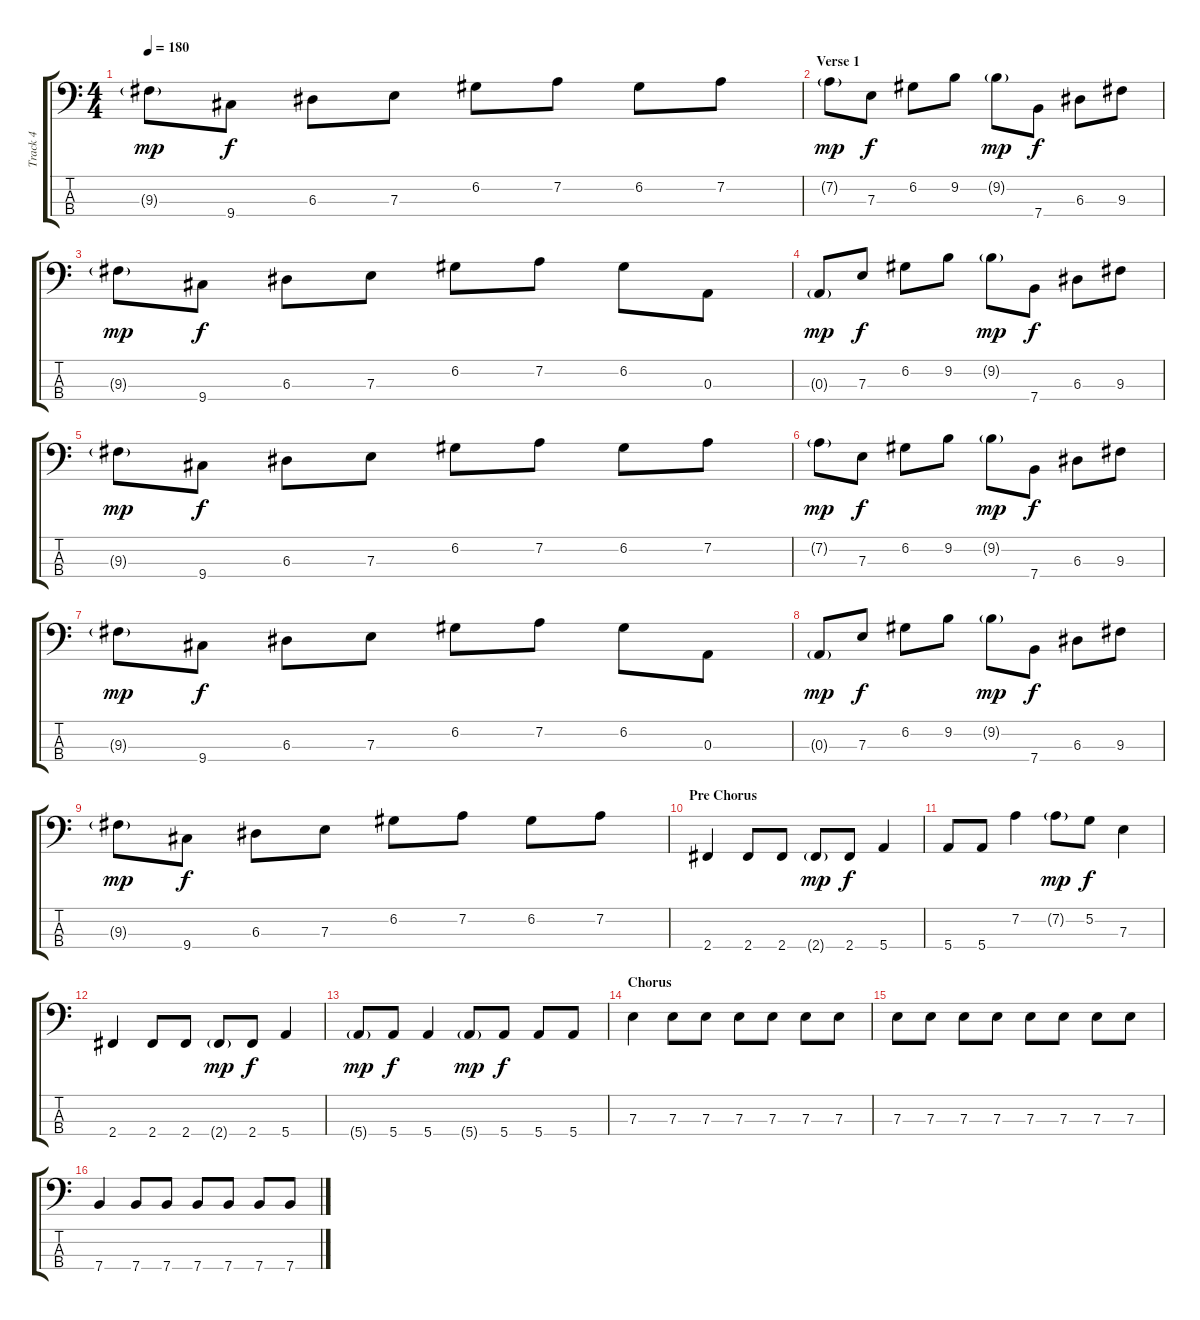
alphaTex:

\track ("Track 4" "Track 4") {instrument electricbasspick}
\staff {score tabs}
\tuning (G2 D2 A1 E1) {hide}
\ts (4 4)
\tempo 180
\clef f4
\ks c
9.3{g}.8{dy mp} 9.4.8{dy f} 6.3.8 7.3.8 6.2.8 7.2.8 6.2.8 7.2.8 |
\section ("" "Verse 1")
7.2{g}.8{dy mp} 7.3.8{dy f} 6.2.8 9.2.8 9.2{g}.8{dy mp} 7.4.8{dy f} 6.3.8 9.3.8 |
9.3{g}.8{dy mp} 9.4.8{dy f} 6.3.8 7.3.8 6.2.8 7.2.8 6.2.8 0.3.8 |
0.3{g}.8{dy mp} 7.3.8{dy f} 6.2.8 9.2.8 9.2{g}.8{dy mp} 7.4.8{dy f} 6.3.8 9.3.8 |
9.3{g}.8{dy mp} 9.4.8{dy f} 6.3.8 7.3.8 6.2.8 7.2.8 6.2.8 7.2.8 |
7.2{g}.8{dy mp} 7.3.8{dy f} 6.2.8 9.2.8 9.2{g}.8{dy mp} 7.4.8{dy f} 6.3.8 9.3.8 |
9.3{g}.8{dy mp} 9.4.8{dy f} 6.3.8 7.3.8 6.2.8 7.2.8 6.2.8 0.3.8 |
0.3{g}.8{dy mp} 7.3.8{dy f} 6.2.8 9.2.8 9.2{g}.8{dy mp} 7.4.8{dy f} 6.3.8 9.3.8 |
9.3{g}.8{dy mp} 9.4.8{dy f} 6.3.8 7.3.8 6.2.8 7.2.8 6.2.8 7.2.8 |
\section ("" "Pre Chorus")
2.4.4 2.4.8 2.4.8 2.4{g}.8{dy mp} 2.4.8{dy f} 5.4.4 |
5.4.8 5.4.8 7.2.4 7.2{g}.8{dy mp} 5.2.8{dy f} 7.3.4 |
2.4.4 2.4.8 2.4.8 2.4{g}.8{dy mp} 2.4.8{dy f} 5.4.4 |
5.4{g}.8{dy mp} 5.4.8{dy f} 5.4.4 5.4{g}.8{dy mp} 5.4.8{dy f} 5.4.8 5.4.8 |
\section ("" "Chorus")
7.3.4 7.3.8 7.3.8 7.3.8 7.3.8 7.3.8 7.3.8 |
7.3.8 7.3.8 7.3.8 7.3.8 7.3.8 7.3.8 7.3.8 7.3.8 |
7.4.4 7.4.8 7.4.8 7.4.8 7.4.8 7.4.8 7.4.8
